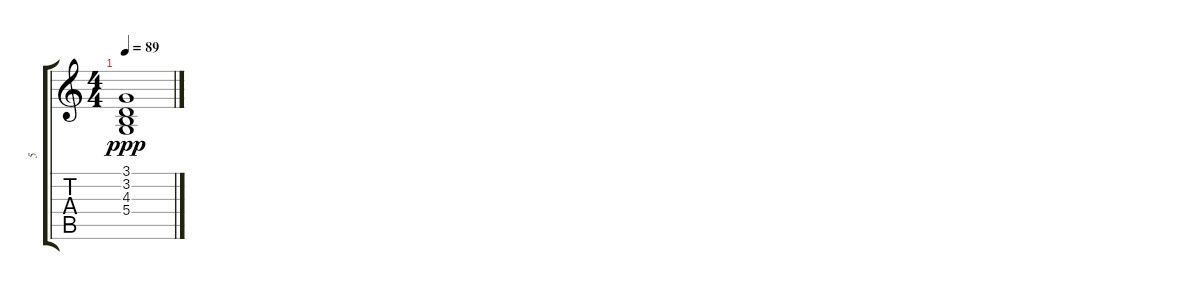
\track ("5" "5") {instrument choiraahs}
\staff {score tabs}
\tuning (E4 B3 G3 D3 A2 E2) {hide}
\ts (4 4)
\tempo 89
\clef g2
\ks c
(3.1 3.2 4.3 5.4).1{dy ppp}
